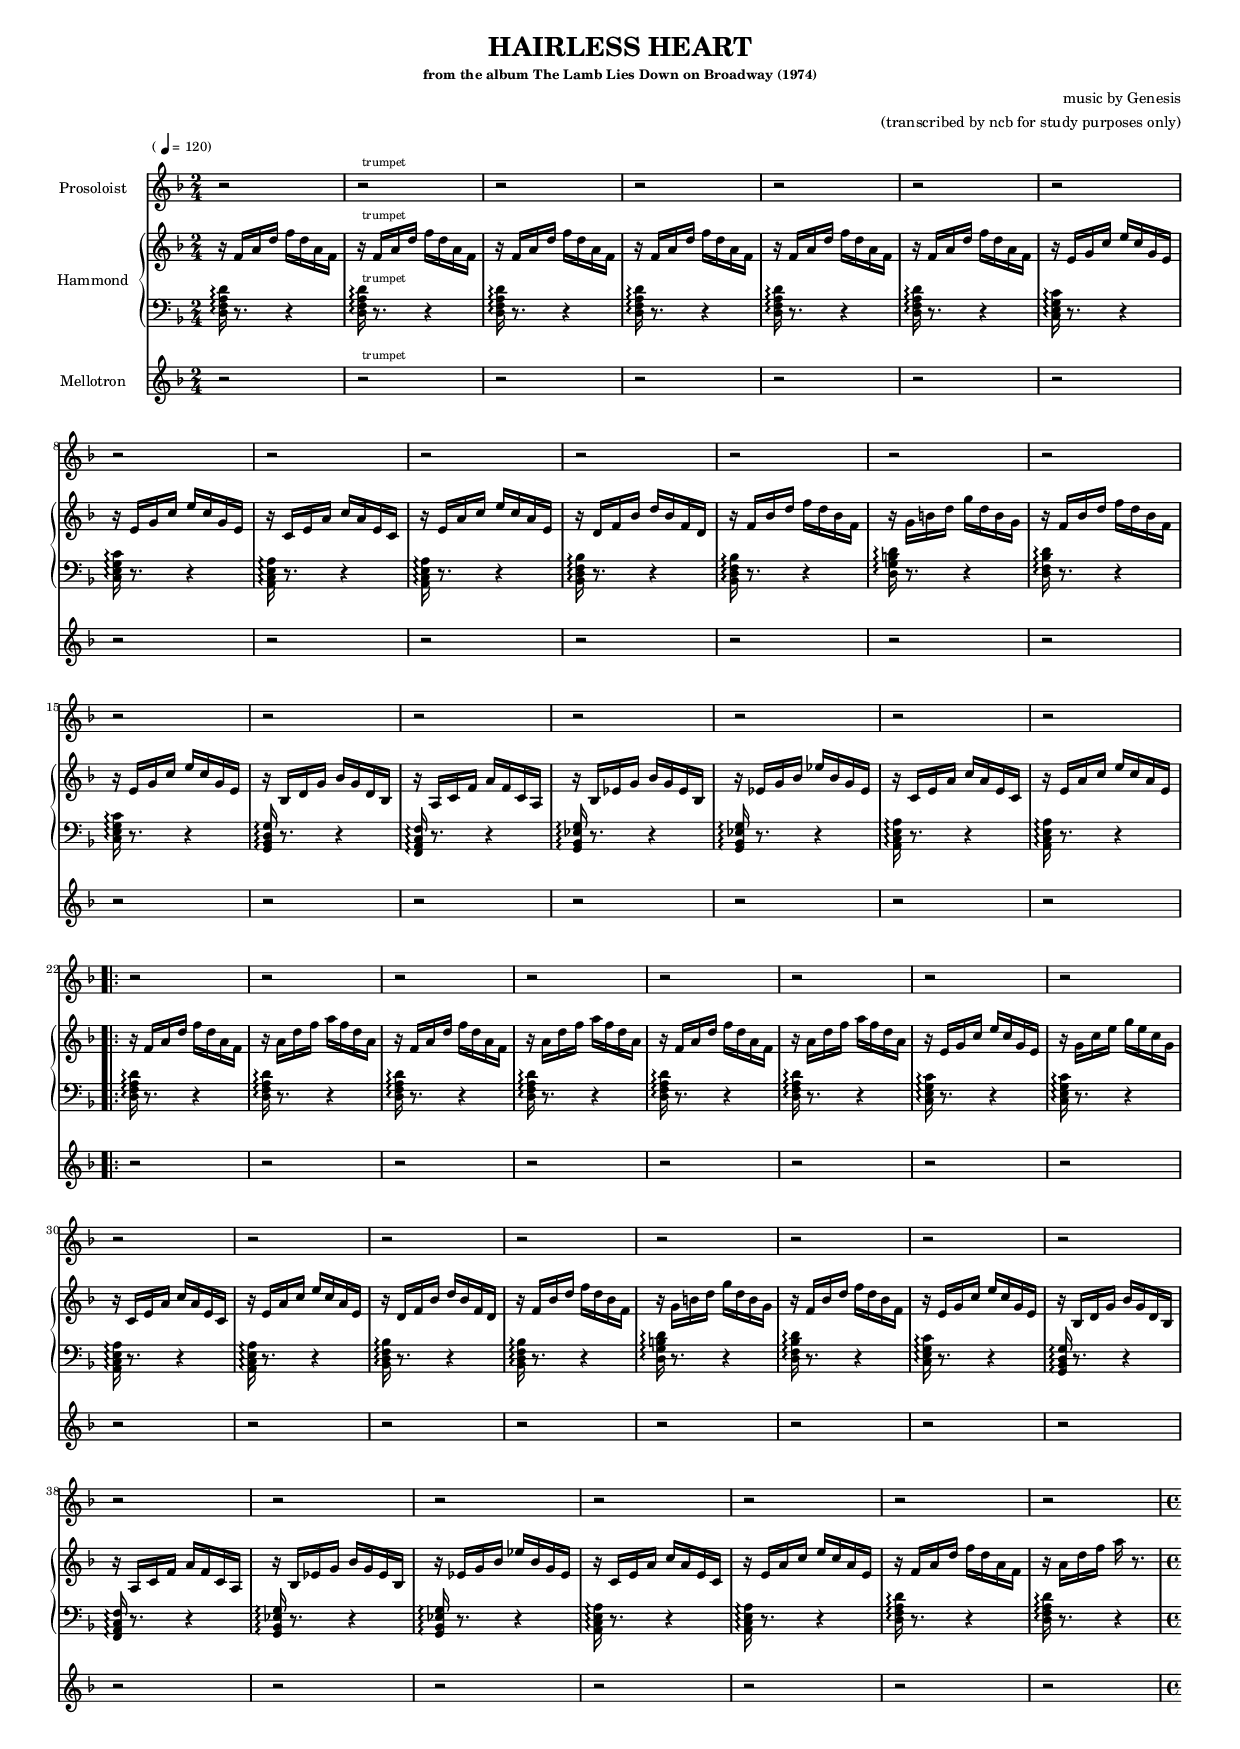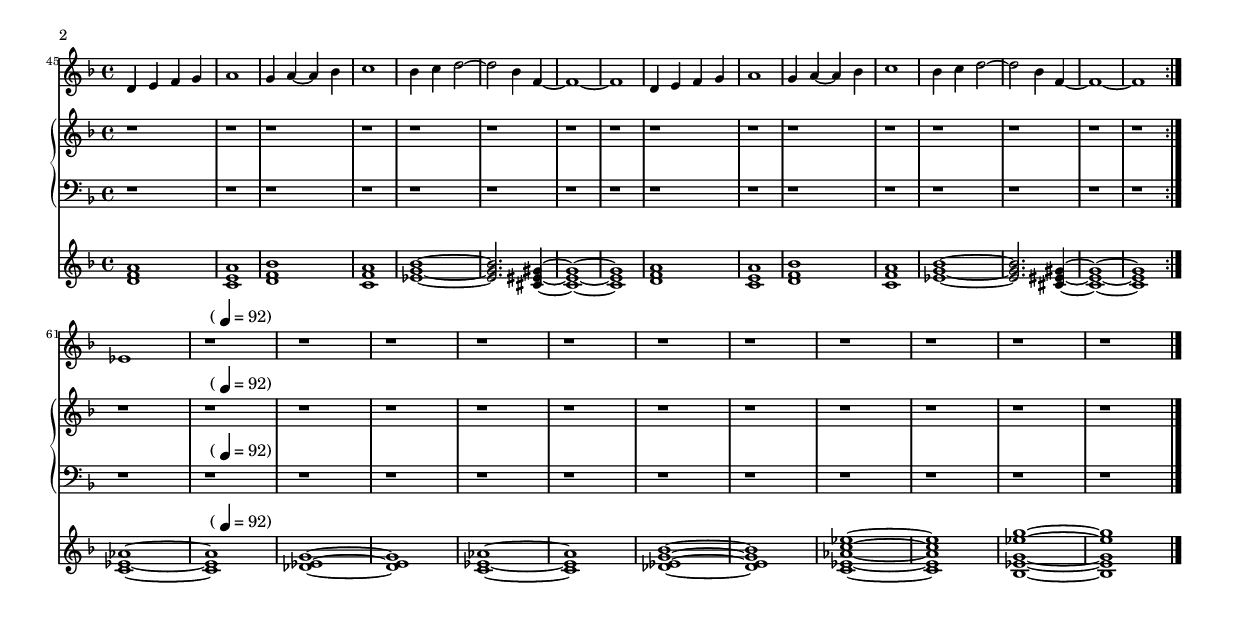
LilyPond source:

\version "2.12.3"
#(ly:set-option 'delete-intermediate-files #t)



% ----------------------------------------------------------------------------


% ----------------------------------------------------------------------------
% HAMMOND arpegggi uno
% ----------------------------------------------------------------------------
hammondArpeggiUnoRight = \relative c' {
    r16 f a d					f d a f
	r f a d						f d a f
	r f a d						f d a f
	r f a d						f d a f

	% RE-
	r f a d						f d a f
	r f a d						f d a f
    % DO
	r e g c						e c g e
	r e g c						e c g e
	% LA-
	r c e a						c a e c
	r e a c						e c a e
	% SIb
	r d f bes					d bes f d
	r f bes d					f d bes f
	% SOL
	r g b d						g d b g
	% SIb
	r f bes d					f d bes f
	% DO
	r e g c						e c g e
	% SOL-
	r bes d g					bes g d bes
	% FA
	r a c f						a f c a
	% MIb
	r bes ees g					bes g ees bes
	r ees g bes					ees bes g ees
	% LA-
	r c e a						c a e c
	r e a c						e c a e
}
hammondArpeggiUnoLeft = \relative c {
    <d f a d>16\arpeggio r8. r4
	<d f a d>16\arpeggio r8. r4
	<d f a d>16\arpeggio r8. r4
	<d f a d>16\arpeggio r8. r4
    % RE-
	<d f a d>16\arpeggio r8. r4
	<d f a d>16\arpeggio r8. r4
	% DO
	<c e g c>16\arpeggio r8. r4
	<c e g c>16\arpeggio r8. r4
	% LA-
	<a c e a>16\arpeggio r8. r4
	<a c e a>16\arpeggio r8. r4
	% SIb
	<bes d f bes>16\arpeggio r8. r4
	<bes d f bes>16\arpeggio r8. r4
	% SOL
	<d g b d>16\arpeggio r8. r4
	% SIb
	<d f bes d>16\arpeggio r8. r4
	% DO
	<c e g c>16\arpeggio r8. r4
	% SOL-
	<g bes d g>16\arpeggio r8. r4
	% FA
	<f a c f>16\arpeggio r8. r4
	% MIb
	<g bes ees g>16\arpeggio r8. r4
	<g bes ees g>16\arpeggio r8. r4
	% LA-
	<a c e a>16\arpeggio r8. r4
	<a c e a>16\arpeggio r8. r4
}
restArpeggiUno = \relative c {
    r2 r2 r2 r2 r2 r2 r2 r2 r2 r2 r2
	r2 r2 r2 r2 r2 r2 r2 r2 r2 r2
}
% ----------------------------------------------------------------------------
% HAMMOND arpegggi due
% ----------------------------------------------------------------------------
hammondArpeggiDueRight = \relative c' {
	r16 f a d					f d a f
	r a d f						a f d a
	r f a d						f d a f
	r a d f						a f d a

	% RE-
	r f a d						f d a f
	r a d f						a f d a
    % DO
	r e g c						e c g e
	r g c e						g e c g
	% LA-
	r c, e a					c a e c
	r e a c						e c a e
	% SIb
	r d f bes					d bes f d
	r f bes d					f d bes f
	% SOL
	r g b d						g d b g
	% SIb
	r f bes d					f d bes f
	% DO
	r e g c						e c g e
	% SOL-
	r bes d g					bes g d bes
	% FA
	r a c f						a f c a
	% MIb
	r bes ees g					bes g ees bes
	r ees g bes					ees bes g ees
	% LA-
	r c e a						c a e c
	r e a c						e c a e
	% RE-
	r f a d						f d a f
	r a d f						a r8.
}
hammondArpeggiDueLeft = \relative c {
	<d f a d>16\arpeggio r8. r4
	<d f a d>16\arpeggio r8. r4
	<d f a d>16\arpeggio r8. r4
	<d f a d>16\arpeggio r8. r4
    % RE-
	<d f a d>16\arpeggio r8. r4
	<d f a d>16\arpeggio r8. r4
	% DO
	<c e g c>16\arpeggio r8. r4
	<c e g c>16\arpeggio r8. r4
	% LA-
	<a c e a>16\arpeggio r8. r4
	<a c e a>16\arpeggio r8. r4
	% SIb
	<bes d f bes>16\arpeggio r8. r4
	<bes d f bes>16\arpeggio r8. r4
	% SOL
	<d g b d>16\arpeggio r8. r4
	% SIb
	<d f bes d>16\arpeggio r8. r4
	% DO
	<c e g c>16\arpeggio r8. r4
	% SOL-
	<g bes d g>16\arpeggio r8. r4
	% FA
	<f a c f>16\arpeggio r8. r4
	% MIb
	<g bes ees g>16\arpeggio r8. r4
	<g bes ees g>16\arpeggio r8. r4
	% LA-
	<a c e a>16\arpeggio r8. r4
	<a c e a>16\arpeggio r8. r4
    % RE-
	<d f a d>16\arpeggio r8. r4
	<d f a d>16\arpeggio r8. r4
}
restArpeggiDue = \relative c {
    r2 r2 r2 r2 r2 r2 r2 r2 r2 r2 r2 r2
	r2 r2 r2 r2 r2 r2 r2 r2 r2 r2 r2
}
% ----------------------------------------------------------------------------
% MELLOTRON+SYNTH tema
% ----------------------------------------------------------------------------
synthTema = \relative c' {
    d4 e f g
	a1
	g4 a~a bes
	c1
	bes4 c d2~
	d2 bes4 f~
	f1~
	f1~
}
mellotronTema = \relative c' {
    <d f a>1
	<c e a>1
	<d f bes>1
	<c f a>1
	<ees g bes>1~
	<ees g bes>2.		<cis eis gis>4~
	<cis eis gis>1~
	<cis eis gis>1
}
restTema = \relative c {
    r1 r1 r1 r1 r1 r1 r1 r1
}
% ----------------------------------------------------------------------------
% MELLOTRON+SYNTH coda
% ----------------------------------------------------------------------------
synthCoda = \relative c' {
    ees1
	r1
	r1 r1 r1 r1 r1 r1 r1 r1 r1 r1
}
mellotronCoda = \relative c' {
    <c ees aes>1~
	<c ees aes>1

	<des ees g>1~
	<des ees g>1

	<c ees aes>1~
	<c ees aes>1

	<des ees g bes>1~
	<des ees g bes>1

	<c ees aes c ees>1~
	<c ees aes c ees>1

	<bes ees g ees' g>1~
	<bes ees g ees' g>1
}
restCoda = \relative c {
    r1 r1 r1 r1 r1 r1 r1 r1 r1 r1 r1 r1
}
% ----------------------------------------------------------------------------




% ----------------------------------------------------------------------------
% 
% ----------------------------------------------------------------------------
synth = \relative c' {
    \clef violin
	\key d \minor
	\mark \markup { \tiny { "                                                        trumpet" } }
    \time 2/4

	\restArpeggiUno				\break
	\bar "|:"
	\restArpeggiDue				\break
    \time 4/4
	\synthTema
	\synthTema
	\bar ":|"
	\break
	\mark \markup { \bold "                     " \smaller { (\note #"4"#1 = 92) } }
	\synthCoda

	\bar "|."
}
hammondRight = \relative c' {
    \clef violin
	\key d \minor
	\mark \markup { \tiny { "                                                                                        008000000 (reverb hall 75%)" } }
    \time 2/4

	\hammondArpeggiUnoRight		\break
	\bar "|:"
	\hammondArpeggiDueRight		\break
	\time 4/4
	\restTema
	\restTema
	\bar ":|"
	\restCoda

	\bar "|."
}
hammondLeft = \relative c' {
    \clef bass
	\key d \minor
    \time 2/4

	\hammondArpeggiUnoLeft		\break
	\bar "|:"
	\hammondArpeggiDueLeft		\break
    \time 4/4
	\restTema
	\restTema
	\bar ":|"
	\restCoda

	\bar "|."
}
mellotron = \relative c' {
    \clef violin
	\key d \minor
	\mark \markup { \tiny { "                                                        violins" } }
    \time 2/4

	\restArpeggiUno				\break
	\bar "|:"
	\restArpeggiDue				\break
	\mellotronTema
	\mellotronTema
	\bar ":|"
	\mellotronCoda

	\bar "|."
}
% ----------------------------------------------------------------------------



#(set-global-staff-size 13)


\book { 

    \header {
        title       = \markup {\larger "HAIRLESS HEART"}
	    subtitle    = ""
	    subsubtitle = "from the album The Lamb Lies Down on Broadway (1974)"
        composer    = "music by Genesis"
	    arranger    = "(transcribed by ncb for study purposes only)"
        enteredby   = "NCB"
        piece       = \markup { \bold "                     " \smaller { (\note #"4"#1 = 120) } }
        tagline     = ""
    }


    \score {
		<<
		    \new Staff = "Synth" \with { midiInstrument = #"synthstrings 1" }
	        <<
		        \set Staff.instrumentName = "Prosoloist"
	            \synth
            >>

            \new PianoStaff = "Hammond" \with {midiInstrument = #"drawbar organ" }
		    <<
                \set PianoStaff.instrumentName = "Hammond"
	            \new Staff = upper \hammondRight
	            \new Staff = lower \hammondLeft
            >>

			\new Staff = "Mellotron" \with { midiInstrument = #"violin" }
	        <<
		        \set Staff.instrumentName = "Mellotron"
	            \mellotron

            >>
		>>
	    \layout {
		    \context { \override VerticalAlignment #'forced-distance = #8 }
			\context { \Score \remove "Mark_engraver" \remove "Staff_collecting_engraver" }
            \context { \Staff \consists "Mark_engraver" \consists "Staff_collecting_engraver" }
		}
	    \midi { \context { \Score tempoWholesPerMinute = #(ly:make-moment 120 4) } }
    }

	\paper{
	    ragged-bottom = ##t
        ragged-last-bottom = ##t
    }

}
